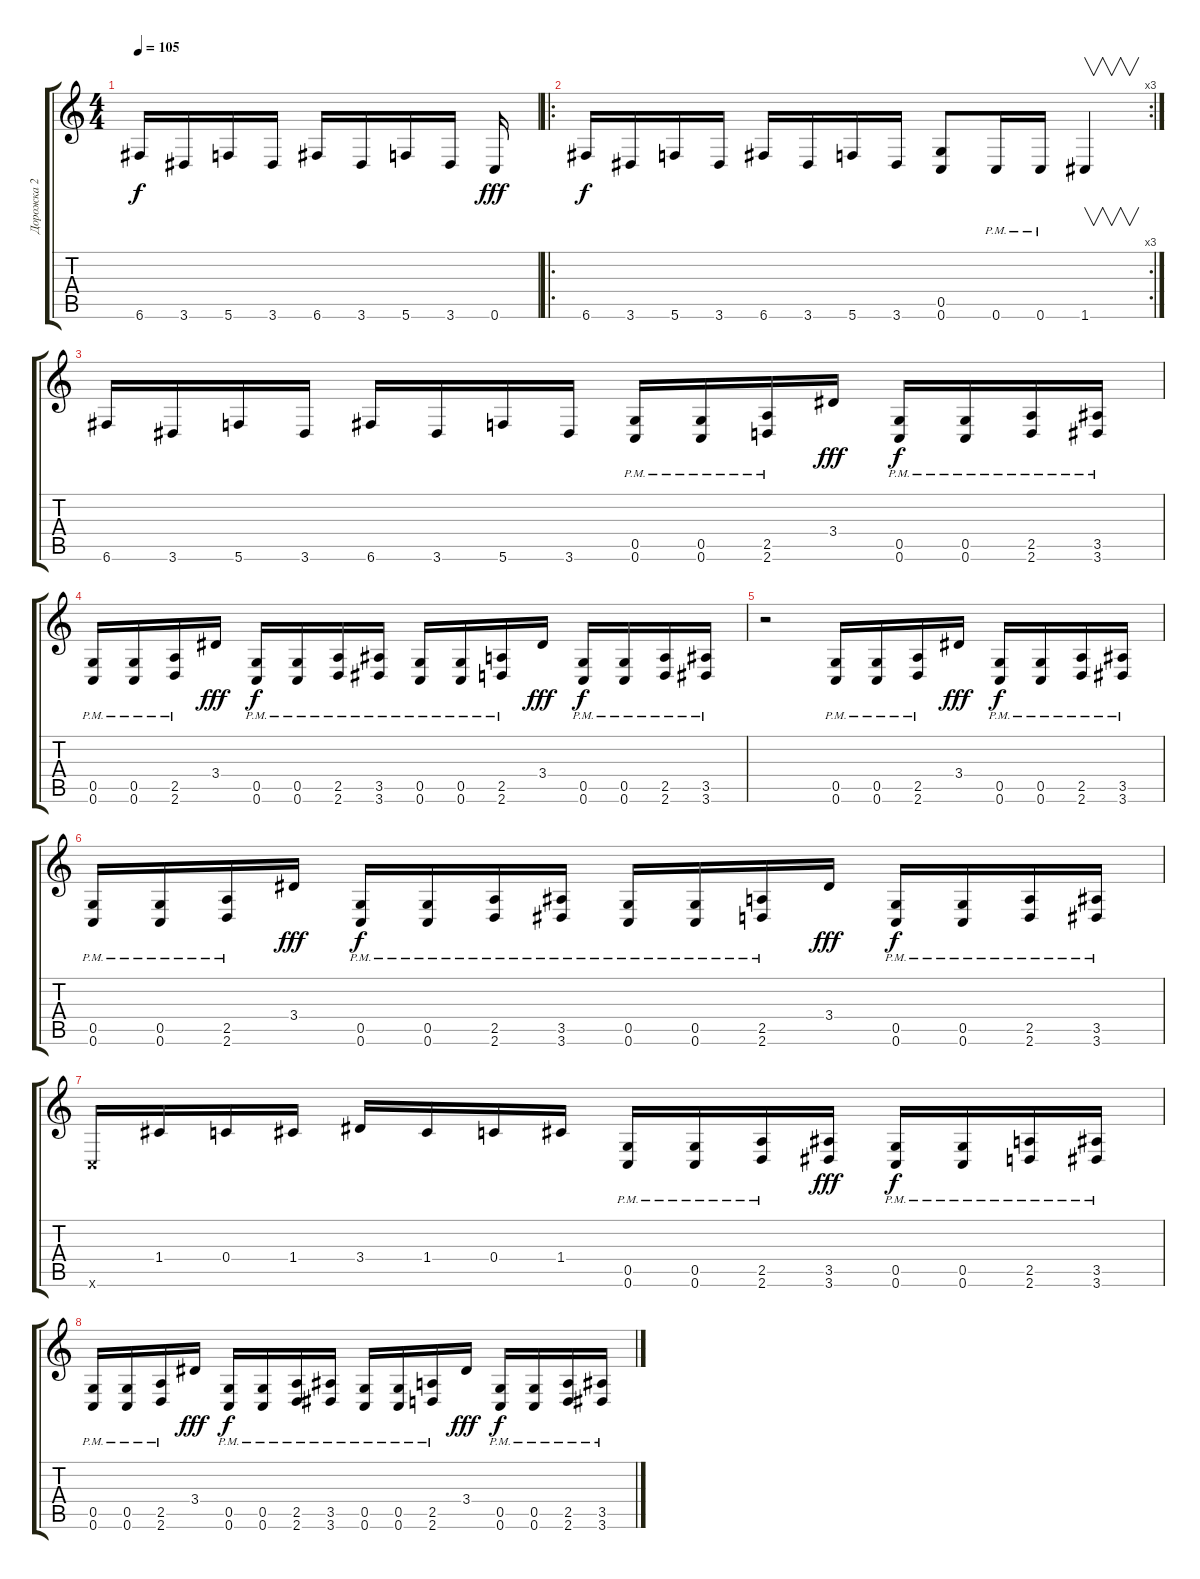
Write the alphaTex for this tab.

\track ("Дорожка 2" "Дорожка 2") {instrument overdrivenguitar}
\staff {score tabs}
\tuning (D4 A3 F3 C3 G2 C2) {hide}
\ts (4 4)
\tempo 105
\clef g2
\ks c
6.6.16{dy f} 3.6.16 5.6.16 3.6.16 6.6.16 3.6.16 5.6.16 3.6.16 0.6.16{dy fff} |
\ro
\rc 3
6.6.16{dy f} 3.6.16 5.6.16 3.6.16 6.6.16 3.6.16 5.6.16 3.6.16 (0.5 0.6).8 0.6{pm}.16 0.6{pm}.16 1.6.4{v} |
6.6.16 3.6.16 5.6.16 3.6.16 6.6.16 3.6.16 5.6.16 3.6.16 (0.5{pm} 0.6{pm}).16 (0.5{pm} 0.6{pm}).16 (2.5{pm} 2.6{pm}).16 3.4.16{dy fff} (0.5{pm} 0.6{pm}).16{dy f} (0.5{pm} 0.6{pm}).16 (2.5{pm} 2.6{pm}).16 (3.5{pm} 3.6{pm}).16 |
(0.5{pm} 0.6{pm}).16 (0.5{pm} 0.6{pm}).16 (2.5{pm} 2.6{pm}).16 3.4.16{dy fff} (0.5{pm} 0.6{pm}).16{dy f} (0.5{pm} 0.6{pm}).16 (2.5{pm} 2.6{pm}).16 (3.5{pm} 3.6{pm}).16 (0.5{pm} 0.6{pm}).16 (0.5{pm} 0.6{pm}).16 (2.5{pm} 2.6{pm}).16 3.4.16{dy fff} (0.5{pm} 0.6{pm}).16{dy f} (0.5{pm} 0.6{pm}).16 (2.5{pm} 2.6{pm}).16 (3.5{pm} 3.6{pm}).16 |
r.2 (0.5{pm} 0.6{pm}).16 (0.5{pm} 0.6{pm}).16 (2.5{pm} 2.6{pm}).16 3.4.16{dy fff} (0.5{pm} 0.6{pm}).16{dy f} (0.5{pm} 0.6{pm}).16 (2.5{pm} 2.6{pm}).16 (3.5{pm} 3.6{pm}).16 |
(0.5{pm} 0.6{pm}).16 (0.5{pm} 0.6{pm}).16 (2.5{pm} 2.6{pm}).16 3.4.16{dy fff} (0.5{pm} 0.6{pm}).16{dy f} (0.5{pm} 0.6{pm}).16 (2.5{pm} 2.6{pm}).16 (3.5{pm} 3.6{pm}).16 (0.5{pm} 0.6{pm}).16 (0.5{pm} 0.6{pm}).16 (2.5{pm} 2.6{pm}).16 3.4.16{dy fff} (0.5{pm} 0.6{pm}).16{dy f} (0.5{pm} 0.6{pm}).16 (2.5{pm} 2.6{pm}).16 (3.5{pm} 3.6{pm}).16 |
0.6{x}.16 1.4.16 0.4.16 1.4.16 3.4.16 1.4.16 0.4.16 1.4.16 (0.5{pm} 0.6{pm}).16 (0.5{pm} 0.6{pm}).16 (2.5{pm} 2.6{pm}).16 (3.5 3.6).16{dy fff} (0.5{pm} 0.6{pm}).16{dy f} (0.5{pm} 0.6{pm}).16 (2.5{pm} 2.6{pm}).16 (3.5{pm} 3.6{pm}).16 |
(0.5{pm} 0.6{pm}).16 (0.5{pm} 0.6{pm}).16 (2.5{pm} 2.6{pm}).16 3.4.16{dy fff} (0.5{pm} 0.6{pm}).16{dy f} (0.5{pm} 0.6{pm}).16 (2.5{pm} 2.6{pm}).16 (3.5{pm} 3.6{pm}).16 (0.5{pm} 0.6{pm}).16 (0.5{pm} 0.6{pm}).16 (2.5{pm} 2.6{pm}).16 3.4.16{dy fff} (0.5{pm} 0.6{pm}).16{dy f} (0.5{pm} 0.6{pm}).16 (2.5{pm} 2.6{pm}).16 (3.5{pm} 3.6{pm}).16
